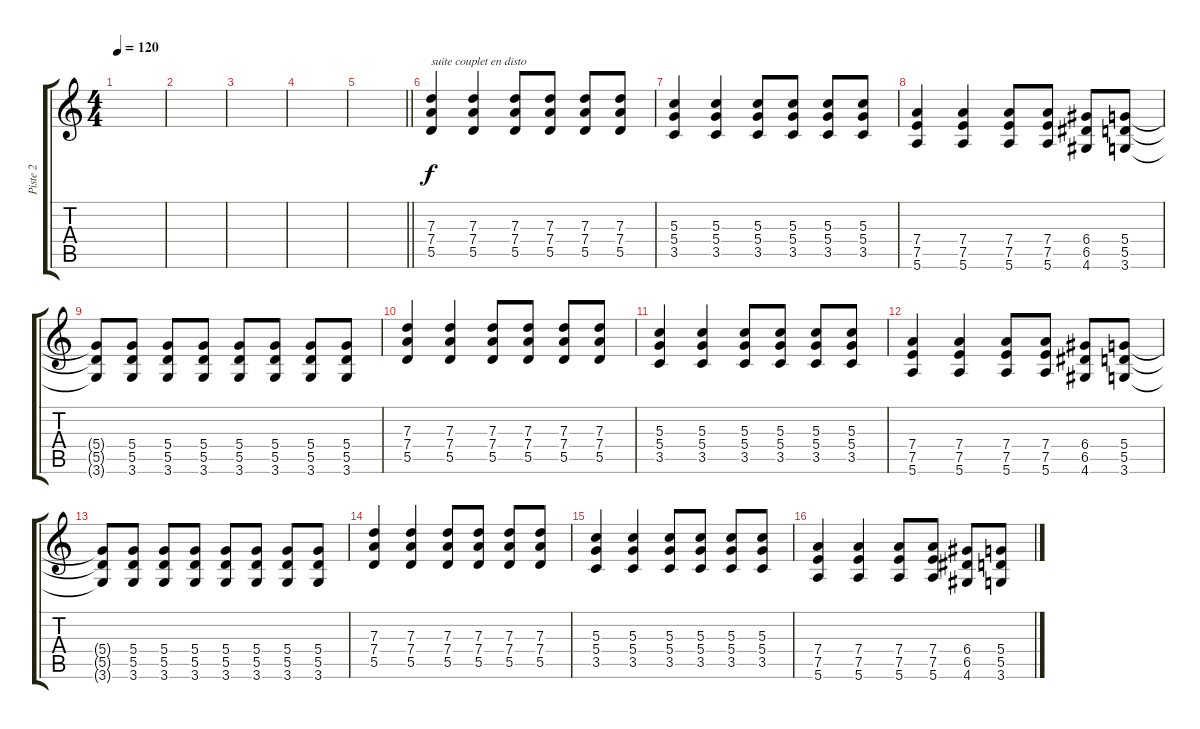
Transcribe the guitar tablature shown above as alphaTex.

\track ("Piste 2" "Piste 2") {instrument overdrivenguitar}
\staff {score tabs}
\tuning (E4 B3 G3 D3 A2 E2) {hide}
\ts (4 4)
\tempo 120
\clef g2
\ks c
|
|
|
|
\barLineRight lightlight
|
(7.3 7.4 5.5).4{txt "suite couplet en disto"} (7.3 7.4 5.5).4 (7.3 7.4 5.5).8 (7.3 7.4 5.5).8 (7.3 7.4 5.5).8 (7.3 7.4 5.5).8 |
(5.3 5.4 3.5).4 (5.3 5.4 3.5).4 (5.3 5.4 3.5).8 (5.3 5.4 3.5).8 (5.3 5.4 3.5).8 (5.3 5.4 3.5).8 |
(7.4 7.5 5.6).4 (7.4 7.5 5.6).4 (7.4 7.5 5.6).8 (7.4 7.5 5.6).8 (6.4 6.5 4.6).8 (5.4 5.5 3.6).8 |
(5.4{t} 5.5{t} 3.6{t}).8 (5.4 5.5 3.6).8 (5.4 5.5 3.6).8 (5.4 5.5 3.6).8 (5.4 5.5 3.6).8 (5.4 5.5 3.6).8 (5.4 5.5 3.6).8 (5.4 5.5 3.6).8 |
(7.3 7.4 5.5).4 (7.3 7.4 5.5).4 (7.3 7.4 5.5).8 (7.3 7.4 5.5).8 (7.3 7.4 5.5).8 (7.3 7.4 5.5).8 |
(5.3 5.4 3.5).4 (5.3 5.4 3.5).4 (5.3 5.4 3.5).8 (5.3 5.4 3.5).8 (5.3 5.4 3.5).8 (5.3 5.4 3.5).8 |
(7.4 7.5 5.6).4 (7.4 7.5 5.6).4 (7.4 7.5 5.6).8 (7.4 7.5 5.6).8 (6.4 6.5 4.6).8 (5.4 5.5 3.6).8 |
(5.4{t} 5.5{t} 3.6{t}).8 (5.4 5.5 3.6).8 (5.4 5.5 3.6).8 (5.4 5.5 3.6).8 (5.4 5.5 3.6).8 (5.4 5.5 3.6).8 (5.4 5.5 3.6).8 (5.4 5.5 3.6).8 |
(7.3 7.4 5.5).4 (7.3 7.4 5.5).4 (7.3 7.4 5.5).8 (7.3 7.4 5.5).8 (7.3 7.4 5.5).8 (7.3 7.4 5.5).8 |
(5.3 5.4 3.5).4 (5.3 5.4 3.5).4 (5.3 5.4 3.5).8 (5.3 5.4 3.5).8 (5.3 5.4 3.5).8 (5.3 5.4 3.5).8 |
(7.4 7.5 5.6).4 (7.4 7.5 5.6).4 (7.4 7.5 5.6).8 (7.4 7.5 5.6).8 (6.4 6.5 4.6).8 (5.4 5.5 3.6).8
